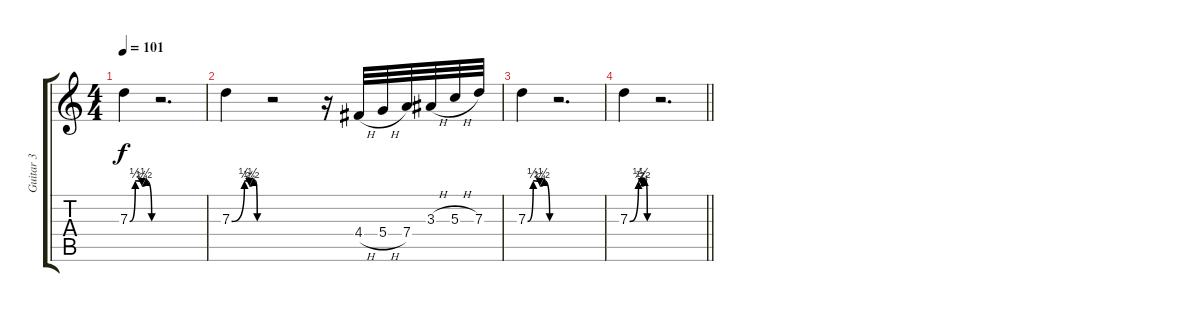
\track ("Guitar 3" "Guitar 3") {instrument distortionguitar}
\staff {score tabs}
\tuning (E4 B3 G3 D3 A2 D2) {hide}
\ts (4 4)
\tempo 101
\clef g2
\ks c
7.3{be (custom 0 0 15 2 33 1 45 2 60 0)}.4{dy f} r.2{d} |
7.3{be (custom 0 0 24 2 33 1 41 2 44 2 48 0 60 0)}.4 r.2 r.16 4.4{h}.32 5.4{h}.32 7.4.32 3.3{h}.32 5.3{h}.32 7.3.32 |
7.3{be (custom 0 0 15 2 33 1 45 2 60 0)}.4 r.2{d} |
\barLineRight lightlight
7.3{be (custom 0 0 24 2 33 1 41 2 44 2 48 0 60 0)}.4 r.2{d}
